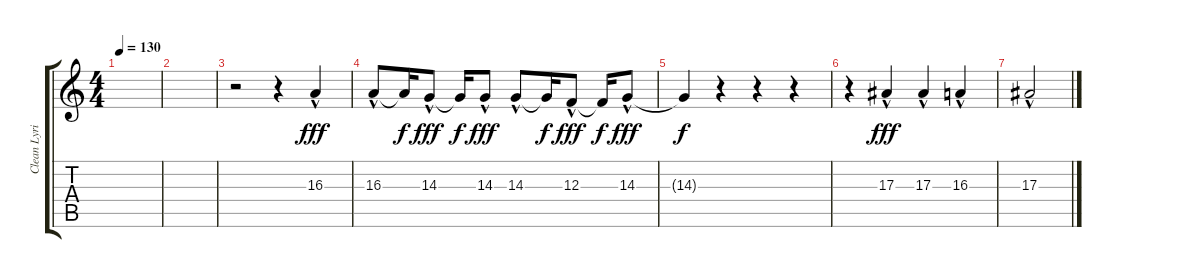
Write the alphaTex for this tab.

\track ("Clean Lyrics" "Clean Lyri") {instrument altosax}
\staff {score tabs}
\tuning (D4 A3 F3 C3 G2 C2) {hide}
\ts (4 4)
\tempo 130
\clef g2
\ks c
|
|
r.2{volume 14} r.4 16.3{hac}.4{dy fff} |
16.3{hac}.8 16.3{t}.16{dy f} 14.3{hac}.8{dy fff} 14.3{t}.16{dy f} 14.3{hac}.8{dy fff} 14.3{hac}.8 14.3{t}.16{dy f} 12.3{hac}.8{dy fff} 12.3{t}.16{dy f} 14.3{hac}.8{dy fff} |
14.3{t}.4{dy f} r.4 r.4 r.4 |
r.4 17.3{hac}.4{dy fff} 17.3{hac}.4 16.3{hac}.4 |
17.3{hac}.2
